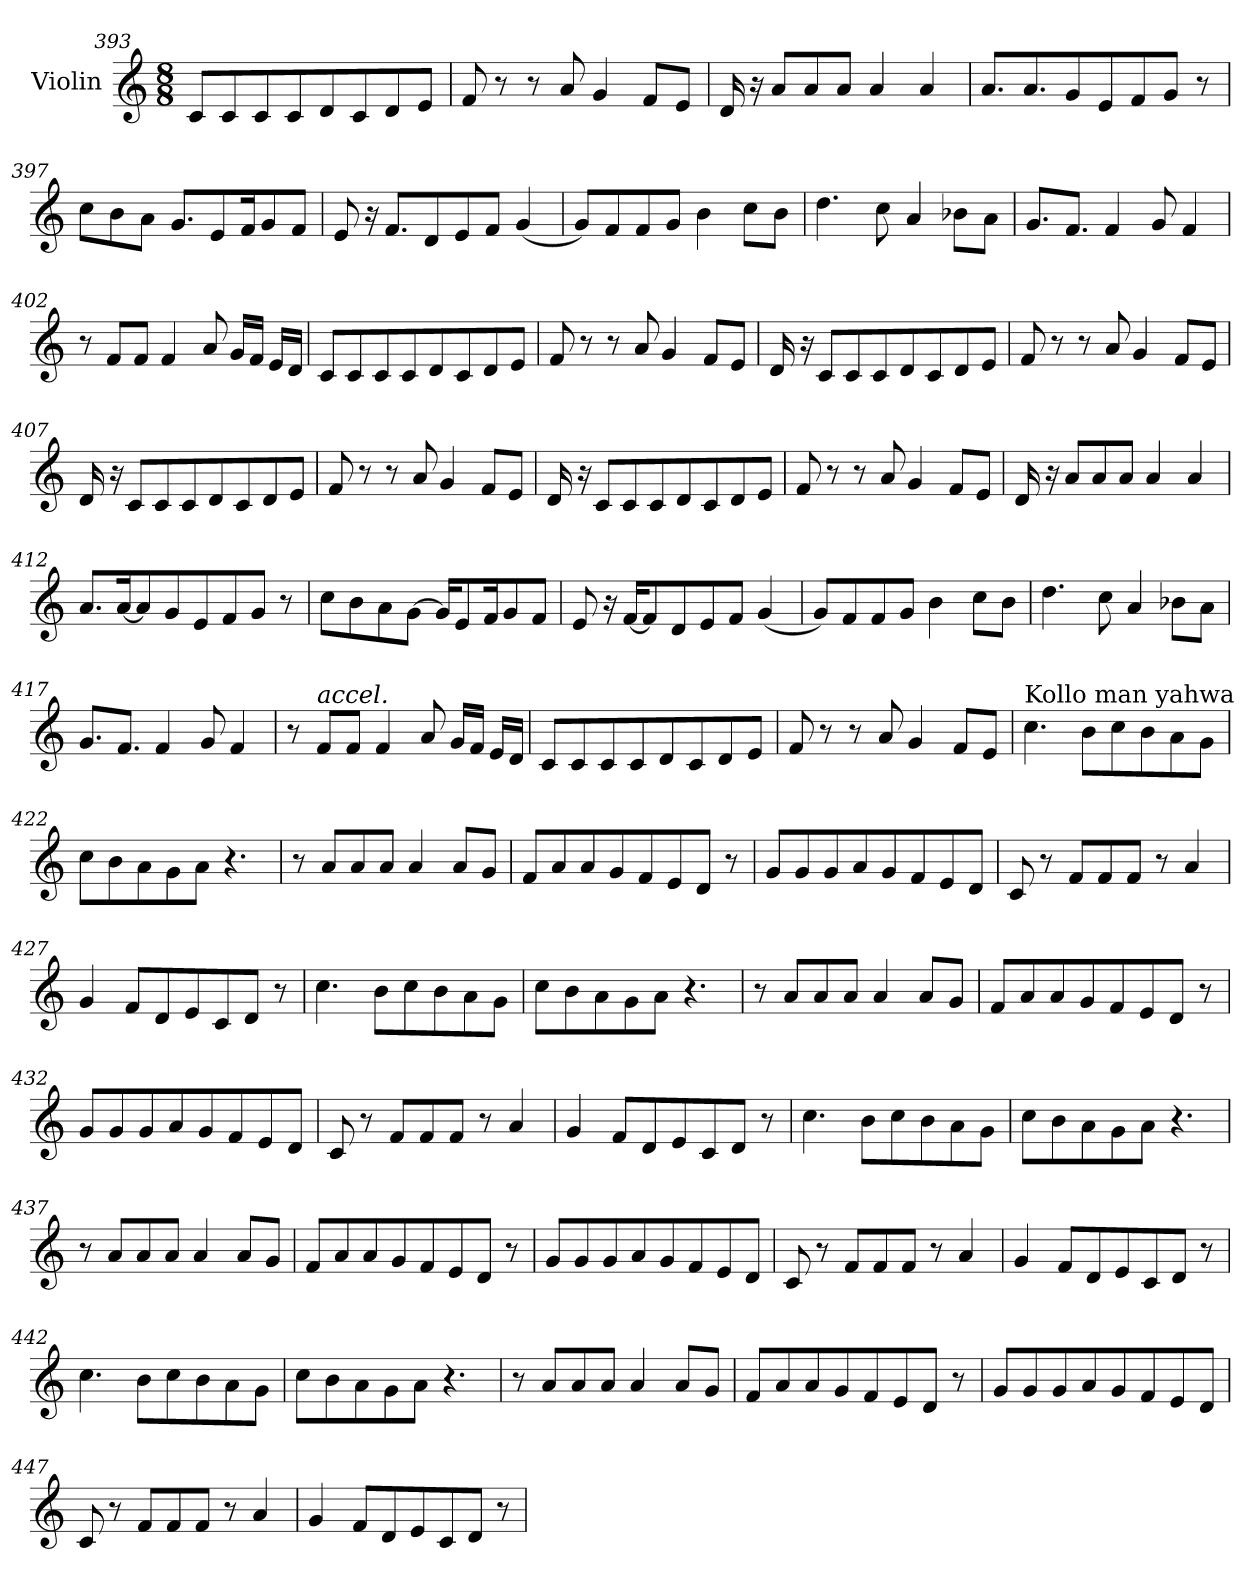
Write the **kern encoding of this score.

**kern
*part1
*staff1
*I"Violin
*clefG2
*k[]
*M8/8
=393
8c/L
8c/
8c/
8c/
8d/
8c/
8d/
8e/J
=394
8f/
8r
8r
8a/
4g/
8f/L
8e/J
=395
16d/
16r
8a/L
8a/
8a/J
4a/
4a/
!!LO:PB:g=z
=396
8.a/L
8.a/
8g/
8e/
8f/
8g/J
8r
=397
8cc\L
8b\
8a\J
8.g/L
8e/
16f/K
8g/
8f/J
=398
8e/
16r
8.f/L
8d/
8e/
8f/J
(<4g/
=399
8g/L)
8f/
8f/
8g/J
4b\
8cc\L
8b\J
!!LO:LB:g=z
=400
4.dd\
8cc\
4a/
8b-X\L
8a\J
=401
8.g/L
8.f/J
4f/
8g/
4f/
=402
8r
8f/L
8f/J
4f/
8a/
16g/LL
16f/JJ
16e/LL
16d/JJ
=403
8c/L
8c/
8c/
8c/
8d/
8c/
8d/
8e/J
!!LO:LB:g=z
=404
8f/
8r
8r
8a/
4g/
8f/L
8e/J
=405
16d/
16r
8c/L
8c/
8c/
8d/
8c/
8d/
8e/J
=406
8f/
8r
8r
8a/
4g/
8f/L
8e/J
=407
16d/
16r
8c/L
8c/
8c/
8d/
8c/
8d/
8e/J
!!LO:LB:g=z
=408
8f/
8r
8r
8a/
4g/
8f/L
8e/J
=409
16d/
16r
8c/L
8c/
8c/
8d/
8c/
8d/
8e/J
=410
8f/
8r
8r
8a/
4g/
8f/L
8e/J
=411
16d/
16r
8a/L
8a/
8a/J
4a/
4a/
!!LO:LB:g=z
=412
8.a/L
[16a/K
8a/]
8g/
8e/
8f/
8g/J
8r
=413
8cc\L
8b\
8a\
[8g\J
16g/KL]
8e/
16f/K
8g/
8f/J
=414
8e/
16r
[16f/KL
8f/]
8d/
8e/
8f/J
(<4g/
=415
8g/L)
8f/
8f/
8g/J
4b\
8cc\L
8b\J
!!LO:LB:g=z
=416
4.dd\
8cc\
4a/
8b-X\L
8a\J
=417
8.g/L
8.f/J
4f/
8g/
4f/
=418
8r
!LO:TX:a:i:t=accel.
8f/L
8f/J
4f/
8a/
16g/LL
16f/JJ
16e/LL
16d/JJ
=419
8c/L
8c/
8c/
8c/
8d/
8c/
8d/
8e/J
!!LO:LB:g=z
=420
8f/
8r
8r
8a/
4g/
8f/L
8e/J
=421
*MM105
!LO:TX:a:t=Kollo man yahwa
4.cc\
8b\L
8cc\
8b\
8a\
8g\J
=422
8cc\L
8b\
8a\
8g\
8a\J
4.r
=423
8r
8a/L
8a/
8a/J
4a/
8a/L
8g/J
!!LO:LB:g=z
=424
8f/L
8a/
8a/
8g/
8f/
8e/
8d/J
8r
=425
8g/L
8g/
8g/
8a/
8g/
8f/
8e/
8d/J
=426
8c/
8r
8f/L
8f/
8f/J
8r
4a/
=427
4g/
8f/L
8d/
8e/
8c/
8d/J
8r
!!LO:PB:g=z
=428
4.cc\
8b\L
8cc\
8b\
8a\
8g\J
=429
8cc\L
8b\
8a\
8g\
8a\J
4.r
=430
8r
8a/L
8a/
8a/J
4a/
8a/L
8g/J
=431
8f/L
8a/
8a/
8g/
8f/
8e/
8d/J
8r
!!LO:LB:g=z
=432
8g/L
8g/
8g/
8a/
8g/
8f/
8e/
8d/J
=433
8c/
8r
8f/L
8f/
8f/J
8r
4a/
=434
4g/
8f/L
8d/
8e/
8c/
8d/J
8r
=435
4.cc\
8b\L
8cc\
8b\
8a\
8g\J
!!LO:LB:g=z
=436
8cc\L
8b\
8a\
8g\
8a\J
4.r
=437
8r
8a/L
8a/
8a/J
4a/
8a/L
8g/J
=438
8f/L
8a/
8a/
8g/
8f/
8e/
8d/J
8r
=439
8g/L
8g/
8g/
8a/
8g/
8f/
8e/
8d/J
!!LO:LB:g=z
=440
8c/
8r
8f/L
8f/
8f/J
8r
4a/
=441
4g/
8f/L
8d/
8e/
8c/
8d/J
8r
=442
4.cc\
8b\L
8cc\
8b\
8a\
8g\J
=443
8cc\L
8b\
8a\
8g\
8a\J
4.r
!!LO:LB:g=z
=444
8r
8a/L
8a/
8a/J
4a/
8a/L
8g/J
=445
8f/L
8a/
8a/
8g/
8f/
8e/
8d/J
8r
=446
8g/L
8g/
8g/
8a/
8g/
8f/
8e/
8d/J
=447
8c/
8r
8f/L
8f/
8f/J
8r
4a/
!!LO:LB:g=z
=448
4g/
8f/L
8d/
8e/
8c/
8d/J
8r
=
*-
